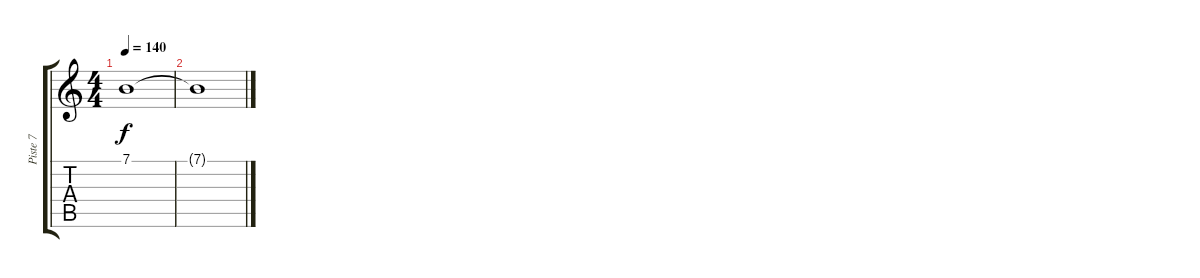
\track ("Piste 7" "Piste 7") {instrument stringensemble1}
\staff {score tabs}
\tuning (E4 B3 G3 D3 A2 E2) {hide}
\ts (4 4)
\tempo 140
\clef g2
\ks c
7.1{t}.1{dy f} |
7.1{t}.1
